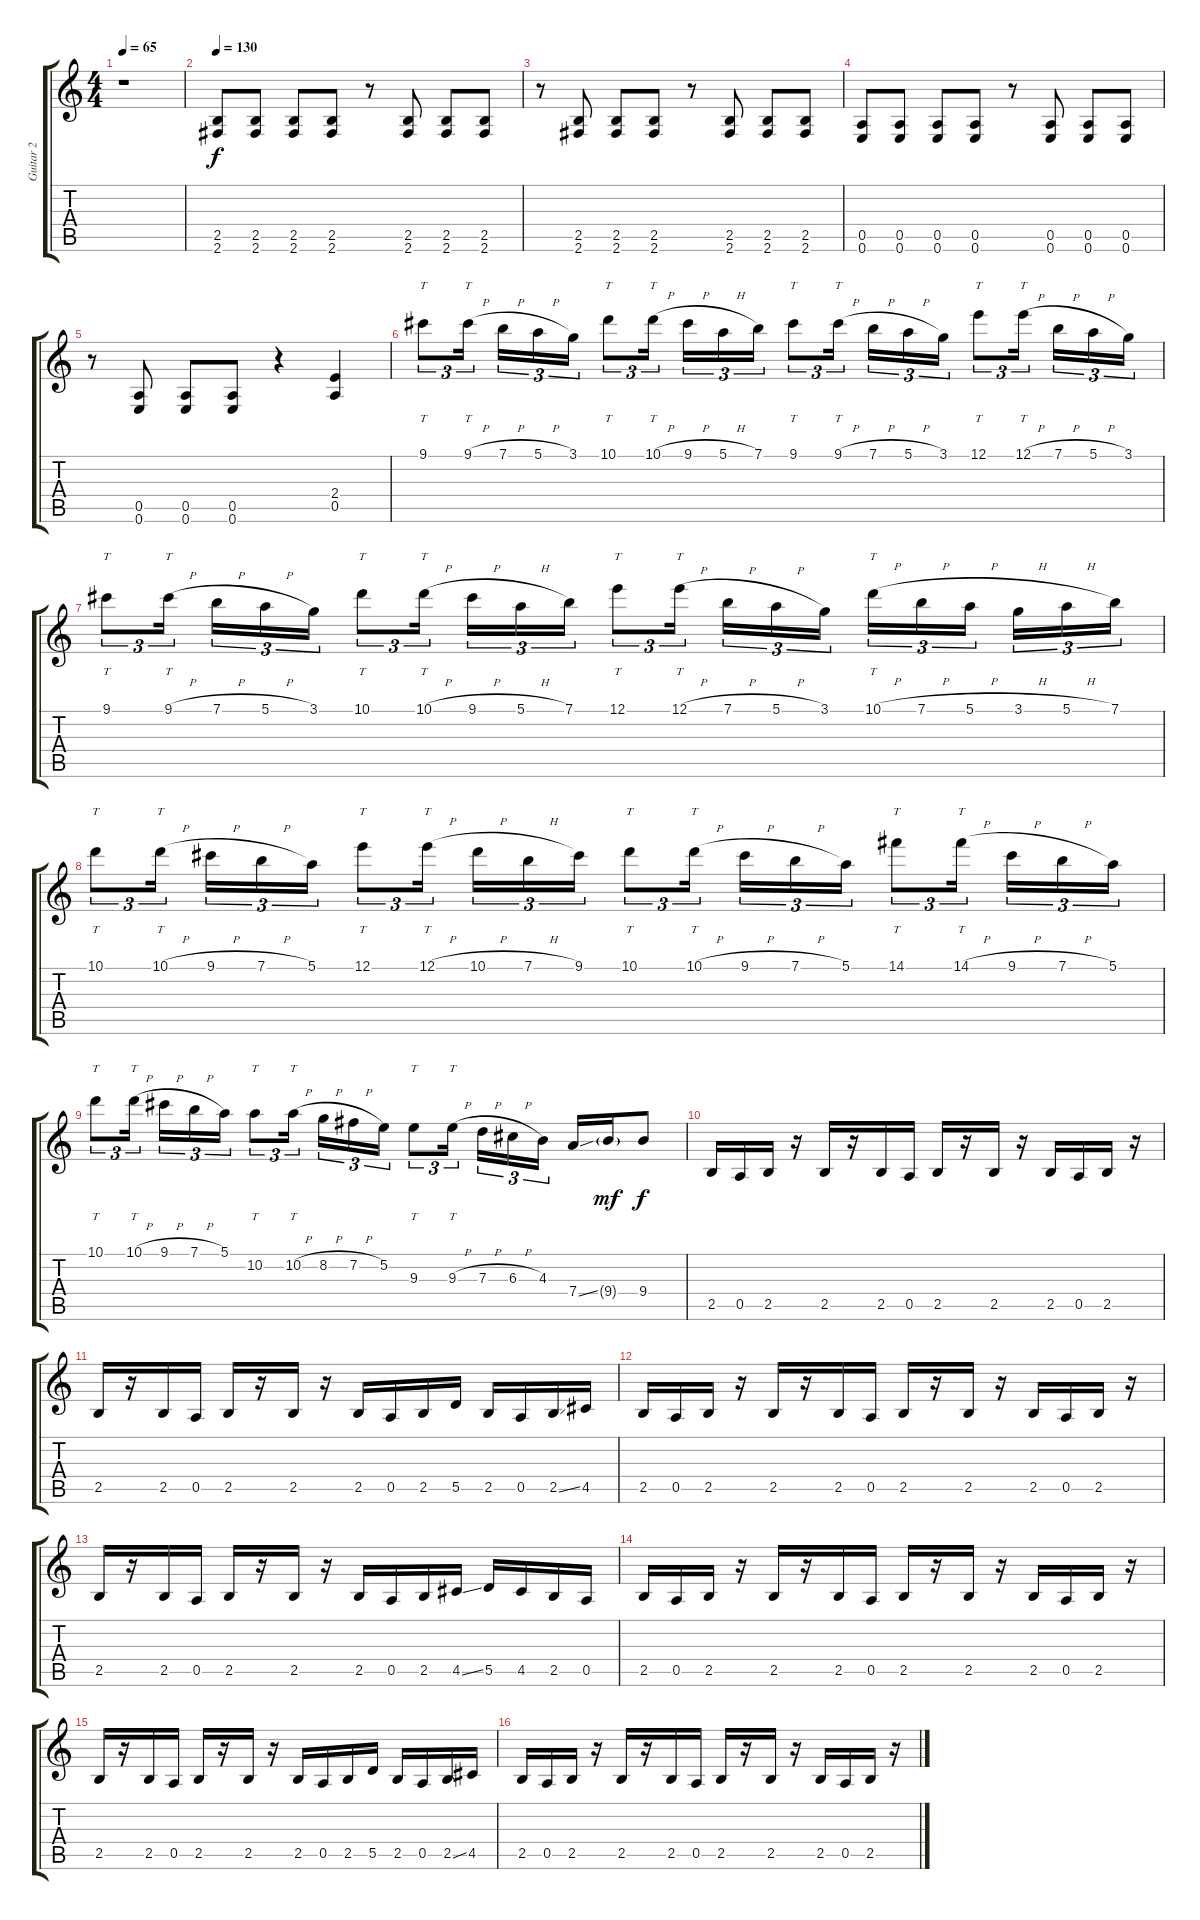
\track ("Guitar 2" "Guitar 2") {instrument distortionguitar}
\staff {score tabs}
\tuning (E4 B3 G3 D3 A2 E2) {hide}
\ts (4 4)
\tempo 65
\clef g2
\ks c
r.1{dy f} |
\tempo 130
(2.5 2.6).8 (2.5 2.6).8 (2.5 2.6).8 (2.5 2.6).8 r.8 (2.5 2.6).8 (2.5 2.6).8 (2.5 2.6).8 |
r.8 (2.5 2.6).8 (2.5 2.6).8 (2.5 2.6).8 r.8 (2.5 2.6).8 (2.5 2.6).8 (2.5 2.6).8 |
(0.5 0.6).8 (0.5 0.6).8 (0.5 0.6).8 (0.5 0.6).8 r.8 (0.5 0.6).8 (0.5 0.6).8 (0.5 0.6).8 |
r.8 (0.5 0.6).8 (0.5 0.6).8 (0.5 0.6).8 r.4 (2.4 0.5).4 |
9.1.8{tt tu (3 2)} 9.1{h}.16{tt tu (3 2)} 7.1{h}.16{tu (3 2)} 5.1{h}.16{tu (3 2)} 3.1.16{tu (3 2)} 10.1.8{tt tu (3 2)} 10.1{h}.16{tt tu (3 2)} 9.1{h}.16{tu (3 2)} 5.1{h}.16{tu (3 2)} 7.1.16{tu (3 2)} 9.1.8{tt tu (3 2)} 9.1{h}.16{tt tu (3 2)} 7.1{h}.16{tu (3 2)} 5.1{h}.16{tu (3 2)} 3.1.16{tu (3 2)} 12.1.8{tt tu (3 2)} 12.1{h}.16{tt tu (3 2)} 7.1{h}.16{tu (3 2)} 5.1{h}.16{tu (3 2)} 3.1.16{tu (3 2)} |
9.1.8{tt tu (3 2)} 9.1{h}.16{tt tu (3 2)} 7.1{h}.16{tu (3 2)} 5.1{h}.16{tu (3 2)} 3.1.16{tu (3 2)} 10.1.8{tt tu (3 2)} 10.1{h}.16{tt tu (3 2)} 9.1{h}.16{tu (3 2)} 5.1{h}.16{tu (3 2)} 7.1.16{tu (3 2)} 12.1.8{tt tu (3 2)} 12.1{h}.16{tt tu (3 2)} 7.1{h}.16{tu (3 2)} 5.1{h}.16{tu (3 2)} 3.1.16{tu (3 2)} 10.1{h}.16{tt tu (3 2)} 7.1{h}.16{tu (3 2)} 5.1{h}.16{tu (3 2)} 3.1{h}.16{tu (3 2)} 5.1{h}.16{tu (3 2)} 7.1.16{tu (3 2)} |
10.1.8{tt tu (3 2)} 10.1{h}.16{tt tu (3 2)} 9.1{h}.16{tu (3 2)} 7.1{h}.16{tu (3 2)} 5.1.16{tu (3 2)} 12.1.8{tt tu (3 2)} 12.1{h}.16{tt tu (3 2)} 10.1{h}.16{tu (3 2)} 7.1{h}.16{tu (3 2)} 9.1.16{tu (3 2)} 10.1.8{tt tu (3 2)} 10.1{h}.16{tt tu (3 2)} 9.1{h}.16{tu (3 2)} 7.1{h}.16{tu (3 2)} 5.1.16{tu (3 2)} 14.1.8{tt tu (3 2)} 14.1{h}.16{tt tu (3 2)} 9.1{h}.16{tu (3 2)} 7.1{h}.16{tu (3 2)} 5.1.16{tu (3 2)} |
10.1.8{tt tu (3 2)} 10.1{h}.16{tt tu (3 2)} 9.1{h}.16{tu (3 2)} 7.1{h}.16{tu (3 2)} 5.1.16{tu (3 2)} 10.2.8{tt tu (3 2)} 10.2{h}.16{tt tu (3 2)} 8.2{h}.16{tu (3 2)} 7.2{h}.16{tu (3 2)} 5.2.16{tu (3 2)} 9.3.8{tt tu (3 2)} 9.3{h}.16{tt tu (3 2)} 7.3{h}.16{tu (3 2)} 6.3{h}.16{tu (3 2)} 4.3.16{tu (3 2)} 7.4{ss}.16 9.4{g}.16{dy mf} 9.4.8{dy f} |
2.5.16 0.5.16 2.5.16 r.16 2.5.16 r.16 2.5.16 0.5.16 2.5.16 r.16 2.5.16 r.16 2.5.16 0.5.16 2.5.16 r.16 |
2.5.16 r.16 2.5.16 0.5.16 2.5.16 r.16 2.5.16 r.16 2.5.16 0.5.16 2.5.16 5.5.16 2.5.16 0.5.16 2.5{ss}.16 4.5.16 |
2.5.16 0.5.16 2.5.16 r.16 2.5.16 r.16 2.5.16 0.5.16 2.5.16 r.16 2.5.16 r.16 2.5.16 0.5.16 2.5.16 r.16 |
2.5.16 r.16 2.5.16 0.5.16 2.5.16 r.16 2.5.16 r.16 2.5.16 0.5.16 2.5.16 4.5{ss}.16 5.5.16 4.5.16 2.5.16 0.5.16 |
2.5.16 0.5.16 2.5.16 r.16 2.5.16 r.16 2.5.16 0.5.16 2.5.16 r.16 2.5.16 r.16 2.5.16 0.5.16 2.5.16 r.16 |
2.5.16 r.16 2.5.16 0.5.16 2.5.16 r.16 2.5.16 r.16 2.5.16 0.5.16 2.5.16 5.5.16 2.5.16 0.5.16 2.5{ss}.16 4.5.16 |
2.5.16 0.5.16 2.5.16 r.16 2.5.16 r.16 2.5.16 0.5.16 2.5.16 r.16 2.5.16 r.16 2.5.16 0.5.16 2.5.16 r.16
